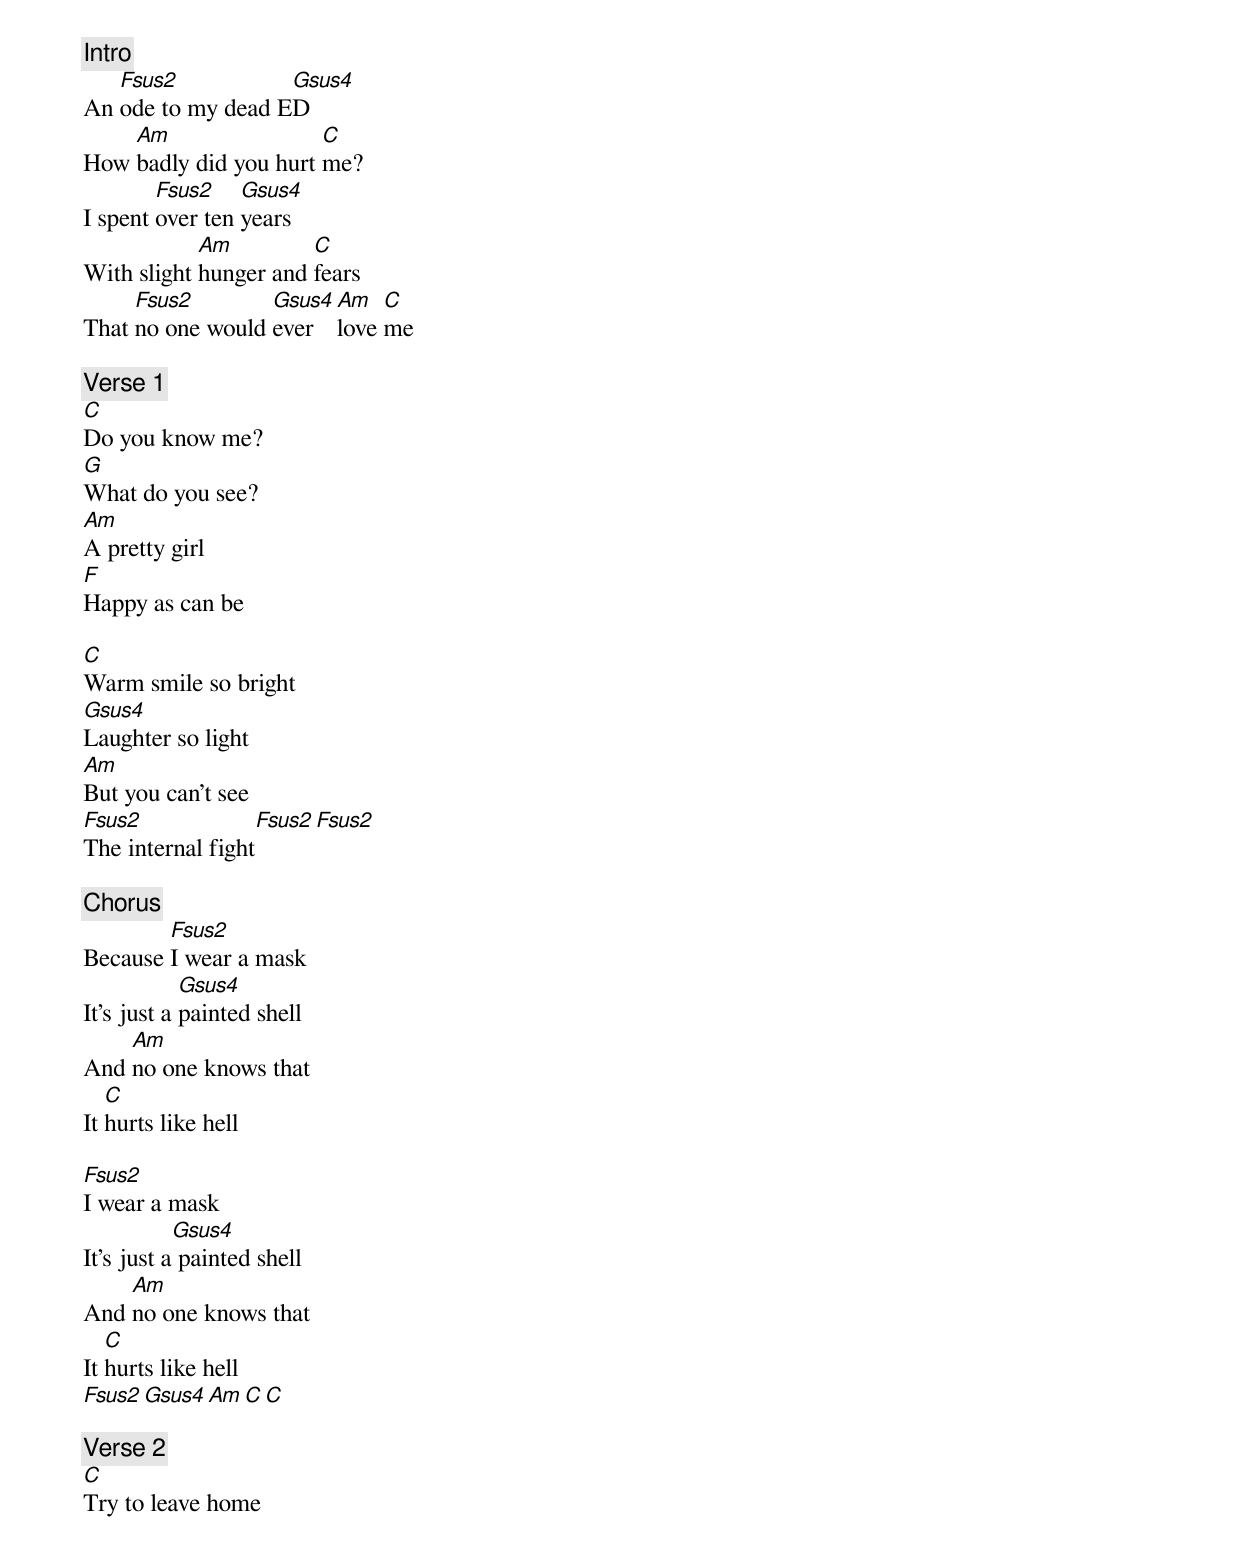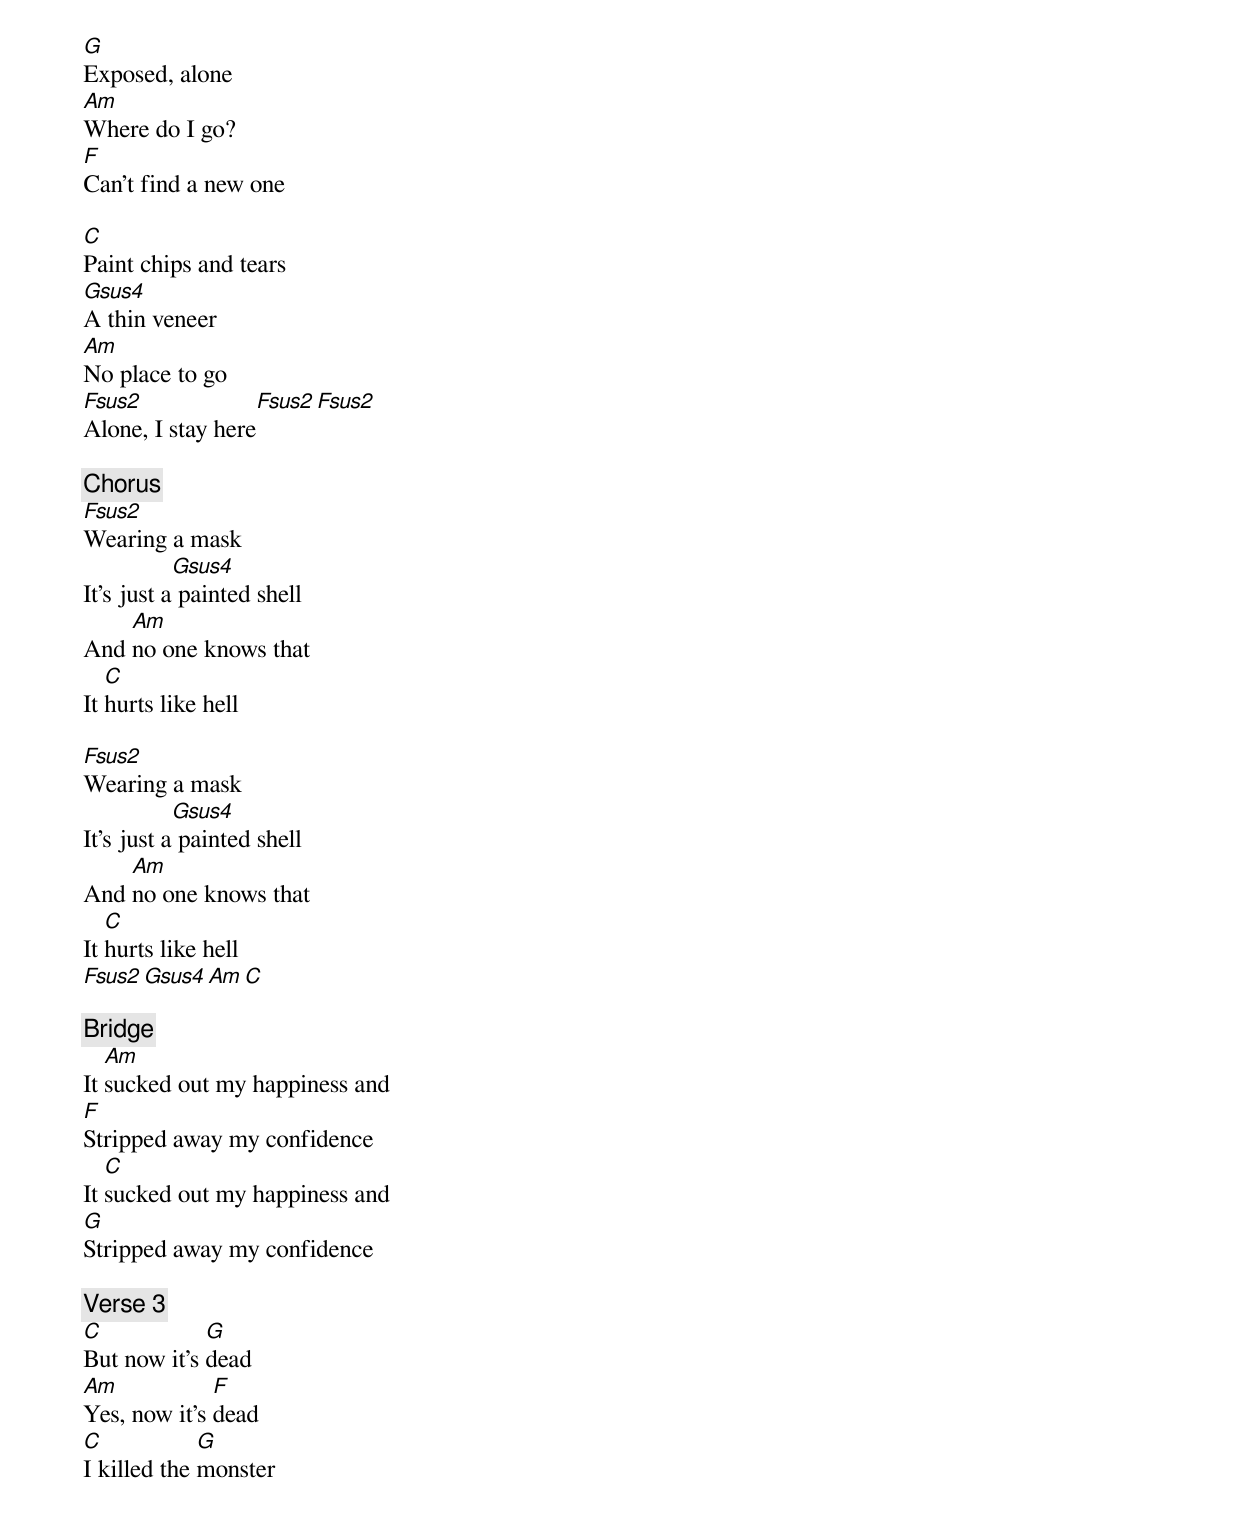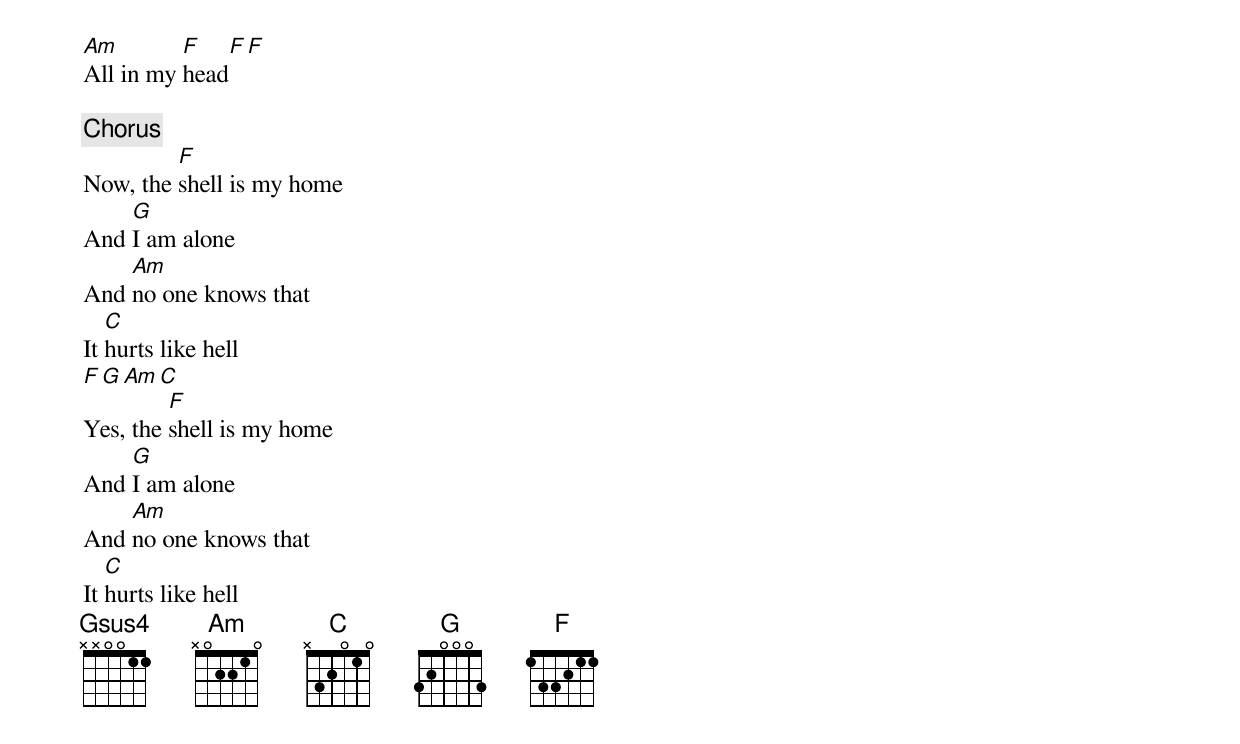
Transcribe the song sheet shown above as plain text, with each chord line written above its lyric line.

[Intro]
   Fsus2           Gsus4
An ode to my dead ED
    Am                 C
How badly did you hurt me?
        Fsus2    Gsus4
I spent over ten years
            Am         C
With slight hunger and fears
     Fsus2        Gsus4 Am   C
That no one would ever  love me

[Verse 1]
C
Do you know me?
G
What do you see?
Am
A pretty girl
F
Happy as can be

C
Warm smile so bright
Gsus4
Laughter so light
Am
But you can’t see
Fsus2              Fsus2 Fsus2
The internal fight

[Chorus]
        Fsus2
Because I wear a mask
            Gsus4
It’s just a painted shell
    Am
And no one knows that
   C
It hurts like hell

Fsus2
I wear a mask
           Gsus4
It’s just a painted shell
    Am
And no one knows that
   C
It hurts like hell
Fsus2 Gsus4 Am C C

[Verse 2]
C
Try to leave home
G
Exposed, alone
Am
Where do I go?
F
Can’t find a new one

C
Paint chips and tears
Gsus4
A thin veneer
Am
No place to go
Fsus2              Fsus2 Fsus2
Alone, I stay here

[Chorus]
Fsus2
Wearing a mask
           Gsus4
It’s just a painted shell
    Am
And no one knows that
   C
It hurts like hell

Fsus2
Wearing a mask
           Gsus4
It’s just a painted shell
    Am
And no one knows that
   C
It hurts like hell
Fsus2 Gsus4 Am C

[Bridge]
   Am
It sucked out my happiness and
F
Stripped away my confidence
   C
It sucked out my happiness and
G
Stripped away my confidence

[Verse 3]
C            G
But now it’s dead
Am            F
Yes, now it’s dead
C            G
I killed the monster
Am        F    F  F
All in my head

[Chorus]
         F
Now, the shell is my home
    G
And I am alone
    Am
And no one knows that
   C
It hurts like hell
F G Am C
         F
Yes, the shell is my home
    G
And I am alone
    Am
And no one knows that
   C
It hurts like hell
